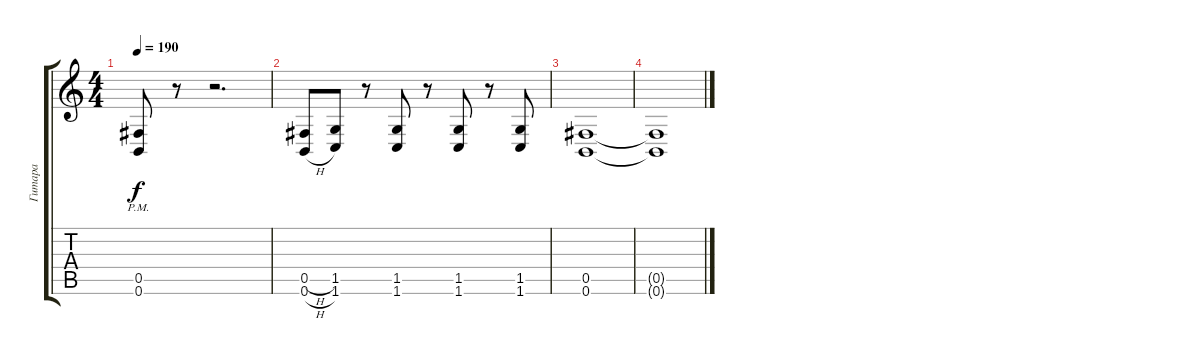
\track ("Гитара" "Гитара") {instrument overdrivenguitar}
\staff {score tabs}
\tuning (Db4 Ab3 E3 B2 Gb2 B1) {hide}
\ts (4 4)
\tempo 190
\clef g2
\ks c
(0.5{pm} 0.6{pm}).8{dy f} r.8 r.2{d} |
(0.5{h} 0.6{h}).8 (1.5 1.6).8 r.8 (1.5 1.6).8 r.8 (1.5 1.6).8 r.8 (1.5 1.6).8 |
(0.5 0.6).1 |
(0.5{t} 0.6{t}).1
